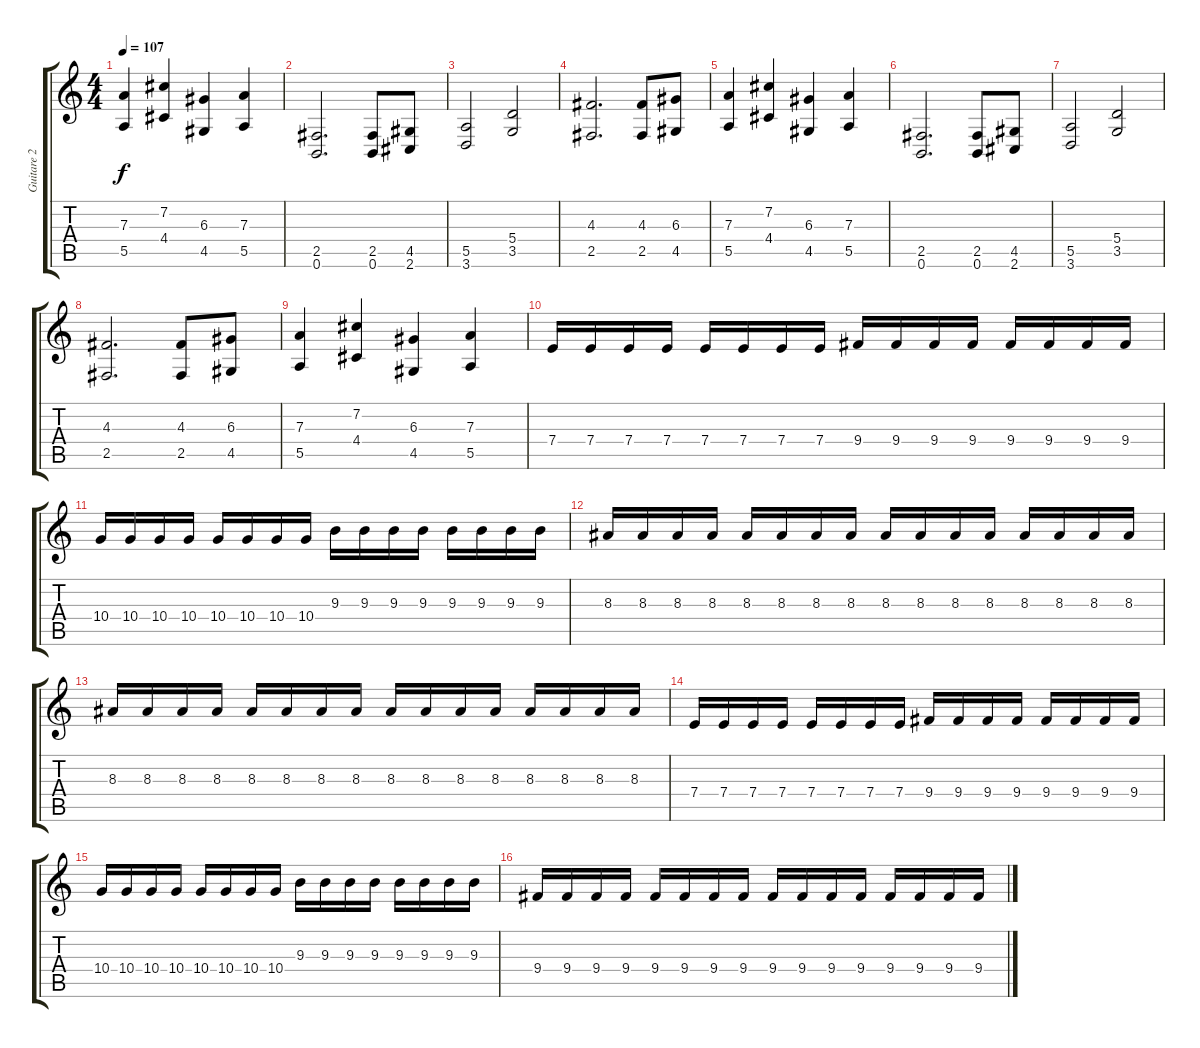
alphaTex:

\track ("Guitare 2" "Guitare 2") {instrument distortionguitar}
\staff {score tabs}
\tuning (B3 Gb3 D3 A2 E2 B1) {hide}
\ts (4 4)
\tempo 107
\clef g2
\ks c
(7.3 5.5).4{dy f} (7.2 4.4).4 (6.3 4.5).4 (7.3 5.5).4 |
(2.5 0.6).2{d} (2.5 0.6).8 (4.5 2.6).8 |
(5.5 3.6).2 (5.4 3.5).2 |
(4.3 2.5).2{d} (4.3 2.5).8 (6.3 4.5).8 |
(7.3 5.5).4 (7.2 4.4).4 (6.3 4.5).4 (7.3 5.5).4 |
(2.5 0.6).2{d} (2.5 0.6).8 (4.5 2.6).8 |
(5.5 3.6).2 (5.4 3.5).2 |
(4.3 2.5).2{d} (4.3 2.5).8 (6.3 4.5).8 |
(7.3 5.5).4 (7.2 4.4).4 (6.3 4.5).4 (7.3 5.5).4 |
7.4.16 7.4.16 7.4.16 7.4.16 7.4.16 7.4.16 7.4.16 7.4.16 9.4.16 9.4.16 9.4.16 9.4.16 9.4.16 9.4.16 9.4.16 9.4.16 |
10.4.16 10.4.16 10.4.16 10.4.16 10.4.16 10.4.16 10.4.16 10.4.16 9.3.16 9.3.16 9.3.16 9.3.16 9.3.16 9.3.16 9.3.16 9.3.16 |
8.3.16 8.3.16 8.3.16 8.3.16 8.3.16 8.3.16 8.3.16 8.3.16 8.3.16 8.3.16 8.3.16 8.3.16 8.3.16 8.3.16 8.3.16 8.3.16 |
8.3.16 8.3.16 8.3.16 8.3.16 8.3.16 8.3.16 8.3.16 8.3.16 8.3.16 8.3.16 8.3.16 8.3.16 8.3.16 8.3.16 8.3.16 8.3.16 |
7.4.16 7.4.16 7.4.16 7.4.16 7.4.16 7.4.16 7.4.16 7.4.16 9.4.16 9.4.16 9.4.16 9.4.16 9.4.16 9.4.16 9.4.16 9.4.16 |
10.4.16 10.4.16 10.4.16 10.4.16 10.4.16 10.4.16 10.4.16 10.4.16 9.3.16 9.3.16 9.3.16 9.3.16 9.3.16 9.3.16 9.3.16 9.3.16 |
9.4.16 9.4.16 9.4.16 9.4.16 9.4.16 9.4.16 9.4.16 9.4.16 9.4.16 9.4.16 9.4.16 9.4.16 9.4.16 9.4.16 9.4.16 9.4.16
